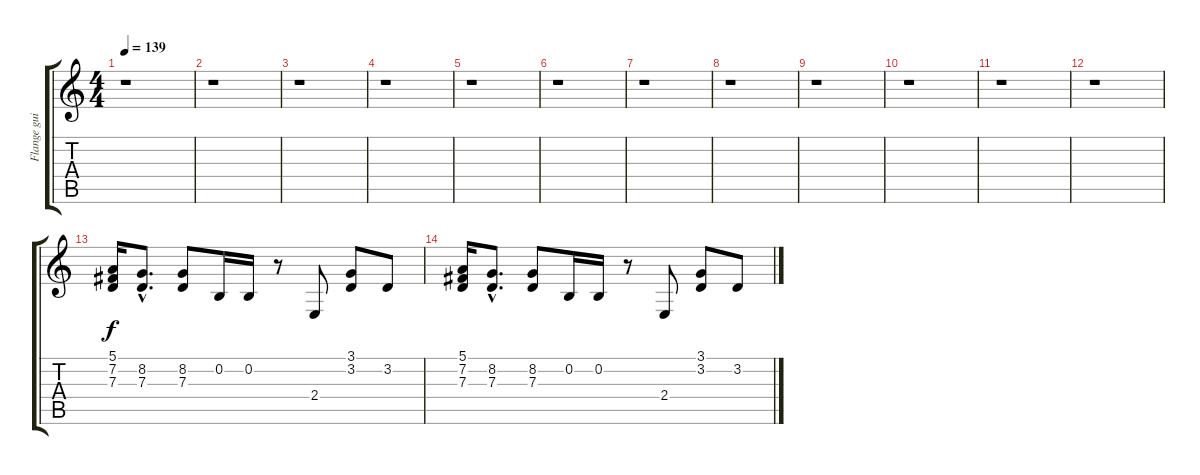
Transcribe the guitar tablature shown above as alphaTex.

\track ("Flange guitar" "Flange gui") {instrument frenchhorn}
\staff {score tabs}
\tuning (E4 B3 G3 D3 A2 E2) {hide}
\ts (4 4)
\tempo 139
\clef g2
\ks c
r.1{dy f} |
r.1 |
r.1 |
r.1 |
r.1 |
r.1 |
r.1 |
r.1 |
r.1 |
r.1 |
r.1 |
r.1 |
(5.1 7.2 7.3).16 (8.2{hac} 7.3{hac}).8{d} (8.2 7.3).8 0.2.16 0.2.16 r.8 2.4.8 (3.1 3.2).8 3.2.8 |
(5.1 7.2 7.3).16 (8.2{hac} 7.3{hac}).8{d} (8.2 7.3).8 0.2.16 0.2.16 r.8 2.4.8 (3.1 3.2).8 3.2.8
